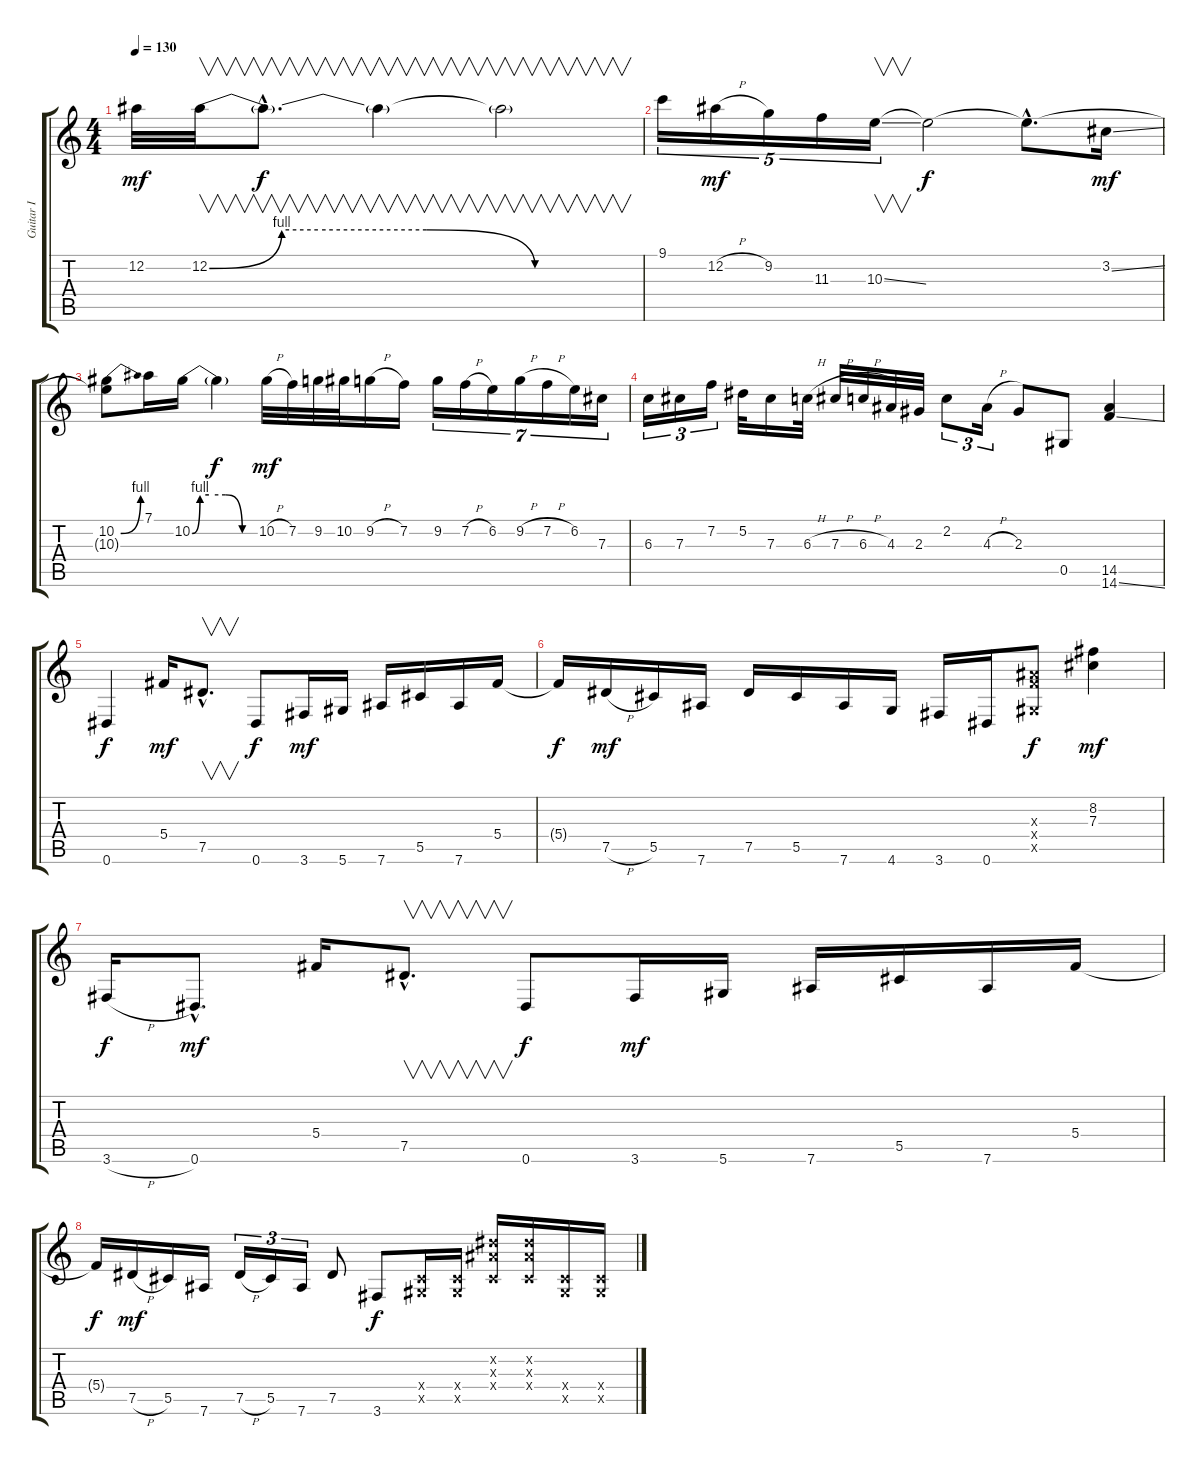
\track ("Guitar I" "Guitar I") {instrument overdrivenguitar}
\staff {score tabs}
\tuning (Eb4 Bb3 Gb3 Db3 Ab2 Eb2) {hide}
\ts (4 4)
\tempo 130
\clef g2
\ks c
12.2.32{dy mf} 12.2{be (custom 0 0 10 4 15 4 30 4 45 0 60 0)}.32{v} 12.2{hac t}.8{v d dy f} 12.2{t}.4{v} 12.2{t}.2{v} |
9.1.16{tu (5 4)} 12.2{h}.16{tu (5 4) dy mf} 9.2.16{tu (5 4)} 11.3.16{tu (5 4)} 10.3{ss}.16{v tu (5 4)} 10.3{t}.2{dy f} 10.3{hac t}.8{d} 3.2{ss}.16{dy mf} |
(10.2{be (bend 0 0 60 4)} 10.3{t}).8 7.1.16 10.2{be (custom 0 0 7 4 15 4 30 4 45 0 60 0)}.16 10.2{t}.4{dy f} 10.2{h}.32{dy mf} 7.2.32 9.2.32 10.2.32 9.2{h}.16 7.2.16 9.2.16{tu (7 4)} 7.2{h}.16{tu (7 4)} 6.2.16{tu (7 4)} 9.2{h}.16{tu (7 4)} 7.2{h}.16{tu (7 4)} 6.2.16{tu (7 4)} 7.3.16{tu (7 4)} |
6.3.16{tu (3 2)} 7.3.16{tu (3 2)} 7.2.16{tu (3 2)} 5.2.32 7.3.16 6.3{h}.32 7.3{h}.32 6.3{h}.32 4.3.32 2.3.32 2.2.8{tu (3 2)} 4.3{h}.16{tu (3 2)} 2.3.8 0.5.8 (14.5 14.6{ss}).4 |
0.6.4{dy f} 5.4.16{dy mf} 7.5{hac}.8{v d} 0.6.8{dy f} 3.6.16{dy mf} 5.6.16 7.6.16 5.5.16 7.6.16 5.4.16 |
5.4{t}.16{dy f} 7.5{h}.16{dy mf} 5.5.16 7.6.16 7.5.16 5.5.16 7.6.16 4.6.16 3.6.16 0.6.16 (4.3{x} 4.4{x} 0.5{x}).8{dy f} (8.2 7.3).4{dy mf} |
3.6{h}.16{dy f} 0.6{hac}.8{d dy mf} 5.4.16 7.5{hac}.8{v d} 0.6.8{dy f} 3.6.16{dy mf} 5.6.16 7.6.16 5.5.16 7.6.16 5.4.16 |
5.4{t}.16{dy f} 7.5{h}.16{dy mf} 5.5.16 7.6.16 7.5{h}.16{tu (3 2)} 5.5.16{tu (3 2)} 7.6.16{tu (3 2)} 7.5.8 3.6.8{dy f} (0.4{x} 0.5{x}).16 (0.4{x} 0.5{x}).16 (5.2{x} 4.3{x} 0.4{x}).16 (5.2{x} 4.3{x} 0.4{x}).16 (0.4{x} 0.5{x}).16 (0.4{x} 0.5{x}).16
